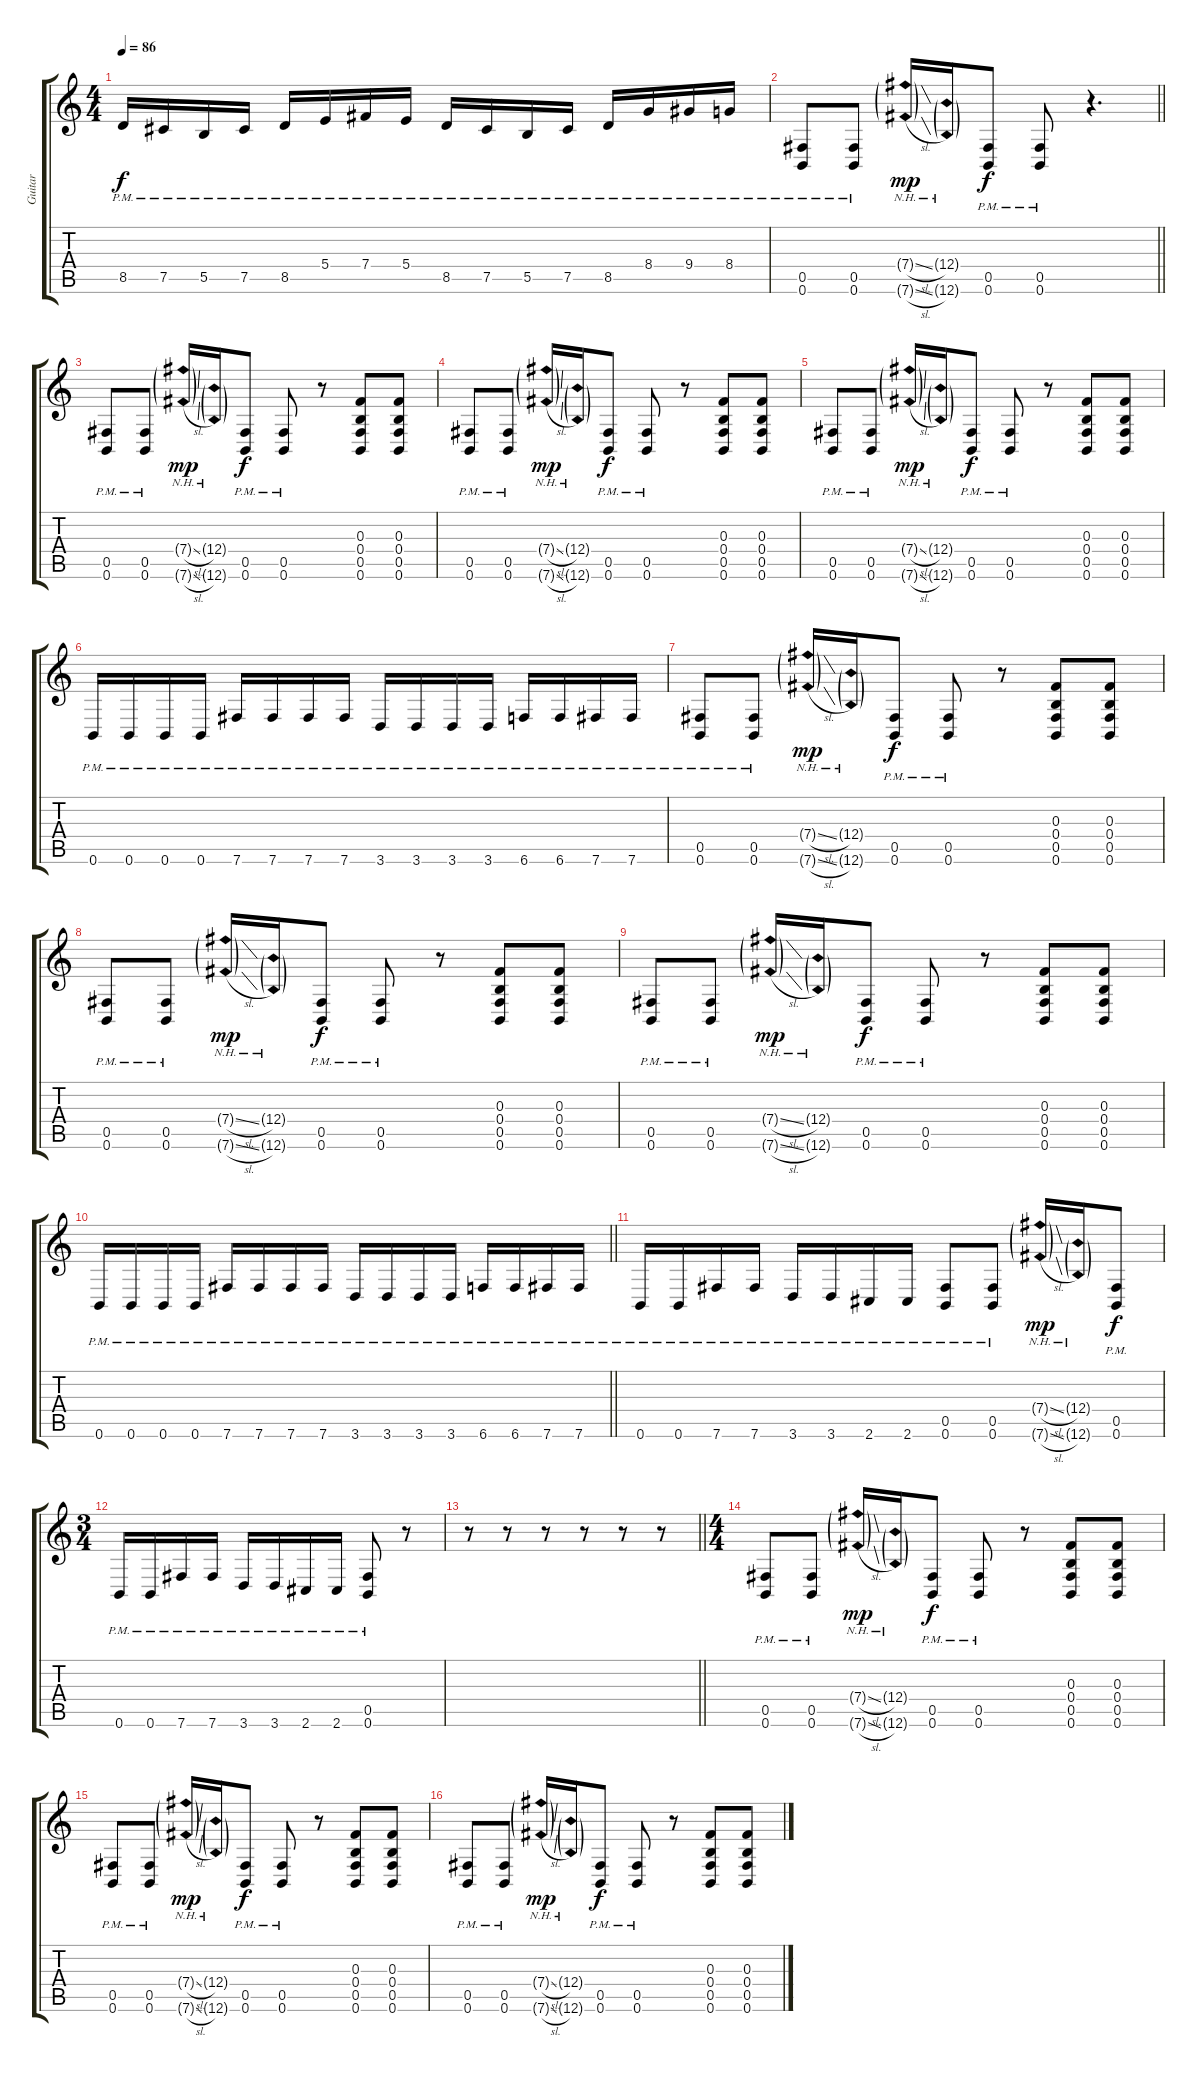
\track ("Guitar" "Guitar") {instrument distortionguitar}
\staff {score tabs}
\tuning (Eb4 B3 Gb3 B2 Gb2 B1) {hide}
\ts (4 4)
\tempo 86
\clef g2
\ks c
8.5{pm}.16{dy f} 7.5{pm}.16 5.5{pm}.16 7.5{pm}.16 8.5{pm}.16 5.4{pm}.16 7.4{pm}.16 5.4{pm}.16 8.5{pm}.16 7.5{pm}.16 5.5{pm}.16 7.5{pm}.16 8.5{pm}.16 8.4{pm}.16 9.4{pm}.16 8.4{pm}.16 |
\barLineRight lightlight
(0.5{pm} 0.6{pm}).8 (0.5{pm} 0.6{pm}).8 (7.4{nh sl g} 7.6{nh sl g}).16{dy mp instrument guitarfretnoise} (6.4{nh g} 6.6{nh g}).16{instrument guitarfretnoise} (0.5{pm} 0.6{pm}).8{dy f instrument distortionguitar} (0.5{pm} 0.6{pm}).8 r.4{d} |
(0.5{pm} 0.6{pm}).8 (0.5{pm} 0.6{pm}).8 (7.4{nh sl g} 7.6{nh sl g}).16{dy mp instrument guitarfretnoise} (6.4{nh g} 6.6{nh g}).16{instrument guitarfretnoise} (0.5{pm} 0.6{pm}).8{dy f instrument distortionguitar} (0.5{pm} 0.6{pm}).8 r.8 (0.3 0.4 0.5 0.6).8 (0.3 0.4 0.5 0.6).8 |
(0.5{pm} 0.6{pm}).8 (0.5{pm} 0.6{pm}).8 (7.4{nh sl g} 7.6{nh sl g}).16{dy mp instrument guitarfretnoise} (6.4{nh g} 6.6{nh g}).16{instrument guitarfretnoise} (0.5{pm} 0.6{pm}).8{dy f instrument distortionguitar} (0.5{pm} 0.6{pm}).8 r.8 (0.3 0.4 0.5 0.6).8 (0.3 0.4 0.5 0.6).8 |
(0.5{pm} 0.6{pm}).8 (0.5{pm} 0.6{pm}).8 (7.4{nh sl g} 7.6{nh sl g}).16{dy mp instrument guitarfretnoise} (6.4{nh g} 6.6{nh g}).16{instrument guitarfretnoise} (0.5{pm} 0.6{pm}).8{dy f instrument distortionguitar} (0.5{pm} 0.6{pm}).8 r.8 (0.3 0.4 0.5 0.6).8 (0.3 0.4 0.5 0.6).8 |
0.6{pm}.16 0.6{pm}.16 0.6{pm}.16 0.6{pm}.16 7.6{pm}.16 7.6{pm}.16 7.6{pm}.16 7.6{pm}.16 3.6{pm}.16 3.6{pm}.16 3.6{pm}.16 3.6{pm}.16 6.6{pm}.16 6.6{pm}.16 7.6{pm}.16 7.6{pm}.16 |
(0.5{pm} 0.6{pm}).8 (0.5{pm} 0.6{pm}).8 (7.4{nh sl g} 7.6{nh sl g}).16{dy mp instrument guitarfretnoise} (6.4{nh g} 6.6{nh g}).16{instrument guitarfretnoise} (0.5{pm} 0.6{pm}).8{dy f instrument distortionguitar} (0.5{pm} 0.6{pm}).8 r.8 (0.3 0.4 0.5 0.6).8 (0.3 0.4 0.5 0.6).8 |
(0.5{pm} 0.6{pm}).8 (0.5{pm} 0.6{pm}).8 (7.4{nh sl g} 7.6{nh sl g}).16{dy mp instrument guitarfretnoise} (6.4{nh g} 6.6{nh g}).16{instrument guitarfretnoise} (0.5{pm} 0.6{pm}).8{dy f instrument distortionguitar} (0.5{pm} 0.6{pm}).8 r.8 (0.3 0.4 0.5 0.6).8 (0.3 0.4 0.5 0.6).8 |
(0.5{pm} 0.6{pm}).8 (0.5{pm} 0.6{pm}).8 (7.4{nh sl g} 7.6{nh sl g}).16{dy mp instrument guitarfretnoise} (6.4{nh g} 6.6{nh g}).16{instrument guitarfretnoise} (0.5{pm} 0.6{pm}).8{dy f instrument distortionguitar} (0.5{pm} 0.6{pm}).8 r.8 (0.3 0.4 0.5 0.6).8 (0.3 0.4 0.5 0.6).8 |
\barLineRight lightlight
0.6{pm}.16 0.6{pm}.16 0.6{pm}.16 0.6{pm}.16 7.6{pm}.16 7.6{pm}.16 7.6{pm}.16 7.6{pm}.16 3.6{pm}.16 3.6{pm}.16 3.6{pm}.16 3.6{pm}.16 6.6{pm}.16 6.6{pm}.16 7.6{pm}.16 7.6{pm}.16 |
0.6{pm}.16 0.6{pm}.16 7.6{pm}.16 7.6{pm}.16 3.6{pm}.16 3.6{pm}.16 2.6{pm}.16 2.6{pm}.16 (0.5{pm} 0.6{pm}).8 (0.5{pm} 0.6{pm}).8 (7.4{nh sl g} 7.6{nh sl g}).16{dy mp instrument guitarfretnoise} (6.4{nh g} 6.6{nh g}).16{instrument guitarfretnoise} (0.5{pm} 0.6{pm}).8{dy f instrument distortionguitar} |
\ts (3 4)
0.6{pm}.16 0.6{pm}.16 7.6{pm}.16 7.6{pm}.16 3.6{pm}.16 3.6{pm}.16 2.6{pm}.16 2.6{pm}.16 (0.5{pm} 0.6{pm}).8 r.8 |
\barLineRight lightlight
r.8 r.8 r.8 r.8 r.8 r.8 |
\ts (4 4)
(0.5{pm} 0.6{pm}).8 (0.5{pm} 0.6{pm}).8 (7.4{nh sl g} 7.6{nh sl g}).16{dy mp instrument guitarfretnoise} (6.4{nh g} 6.6{nh g}).16{instrument guitarfretnoise} (0.5{pm} 0.6{pm}).8{dy f instrument distortionguitar} (0.5{pm} 0.6{pm}).8 r.8 (0.3 0.4 0.5 0.6).8 (0.3 0.4 0.5 0.6).8 |
(0.5{pm} 0.6{pm}).8 (0.5{pm} 0.6{pm}).8 (7.4{nh sl g} 7.6{nh sl g}).16{dy mp instrument guitarfretnoise} (6.4{nh g} 6.6{nh g}).16{instrument guitarfretnoise} (0.5{pm} 0.6{pm}).8{dy f instrument distortionguitar} (0.5{pm} 0.6{pm}).8 r.8 (0.3 0.4 0.5 0.6).8 (0.3 0.4 0.5 0.6).8 |
(0.5{pm} 0.6{pm}).8 (0.5{pm} 0.6{pm}).8 (7.4{nh sl g} 7.6{nh sl g}).16{dy mp instrument guitarfretnoise} (6.4{nh g} 6.6{nh g}).16{instrument guitarfretnoise} (0.5{pm} 0.6{pm}).8{dy f instrument distortionguitar} (0.5{pm} 0.6{pm}).8 r.8 (0.3 0.4 0.5 0.6).8 (0.3 0.4 0.5 0.6).8
